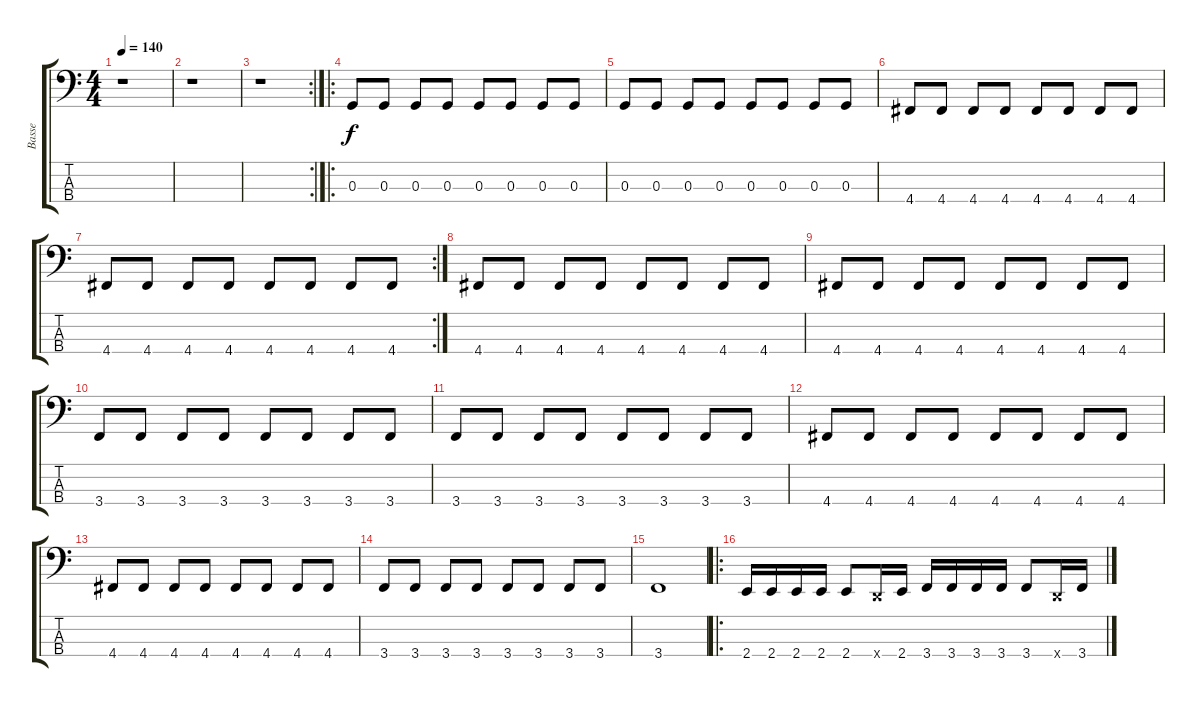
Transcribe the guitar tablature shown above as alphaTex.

\track ("Basse" "Basse") {instrument electricbassfinger}
\staff {score tabs}
\tuning (F2 C2 G1 D1) {hide}
\ts (4 4)
\tempo 140
\clef f4
\ks c
r.1{dy f} |
r.1 |
\rc 2
r.1 |
\ro
0.3.8 0.3.8 0.3.8 0.3.8 0.3.8 0.3.8 0.3.8 0.3.8 |
0.3.8 0.3.8 0.3.8 0.3.8 0.3.8 0.3.8 0.3.8 0.3.8 |
4.4.8 4.4.8 4.4.8 4.4.8 4.4.8 4.4.8 4.4.8 4.4.8 |
\rc 2
4.4.8 4.4.8 4.4.8 4.4.8 4.4.8 4.4.8 4.4.8 4.4.8 |
4.4.8 4.4.8 4.4.8 4.4.8 4.4.8 4.4.8 4.4.8 4.4.8 |
4.4.8 4.4.8 4.4.8 4.4.8 4.4.8 4.4.8 4.4.8 4.4.8 |
3.4.8 3.4.8 3.4.8 3.4.8 3.4.8 3.4.8 3.4.8 3.4.8 |
3.4.8 3.4.8 3.4.8 3.4.8 3.4.8 3.4.8 3.4.8 3.4.8 |
4.4.8 4.4.8 4.4.8 4.4.8 4.4.8 4.4.8 4.4.8 4.4.8 |
4.4.8 4.4.8 4.4.8 4.4.8 4.4.8 4.4.8 4.4.8 4.4.8 |
3.4.8 3.4.8 3.4.8 3.4.8 3.4.8 3.4.8 3.4.8 3.4.8 |
3.4.1 |
\ro
2.4.16 2.4.16 2.4.16 2.4.16 2.4.8 0.4{x}.16 2.4.16 3.4.16 3.4.16 3.4.16 3.4.16 3.4.8 0.4{x}.16 3.4.16
